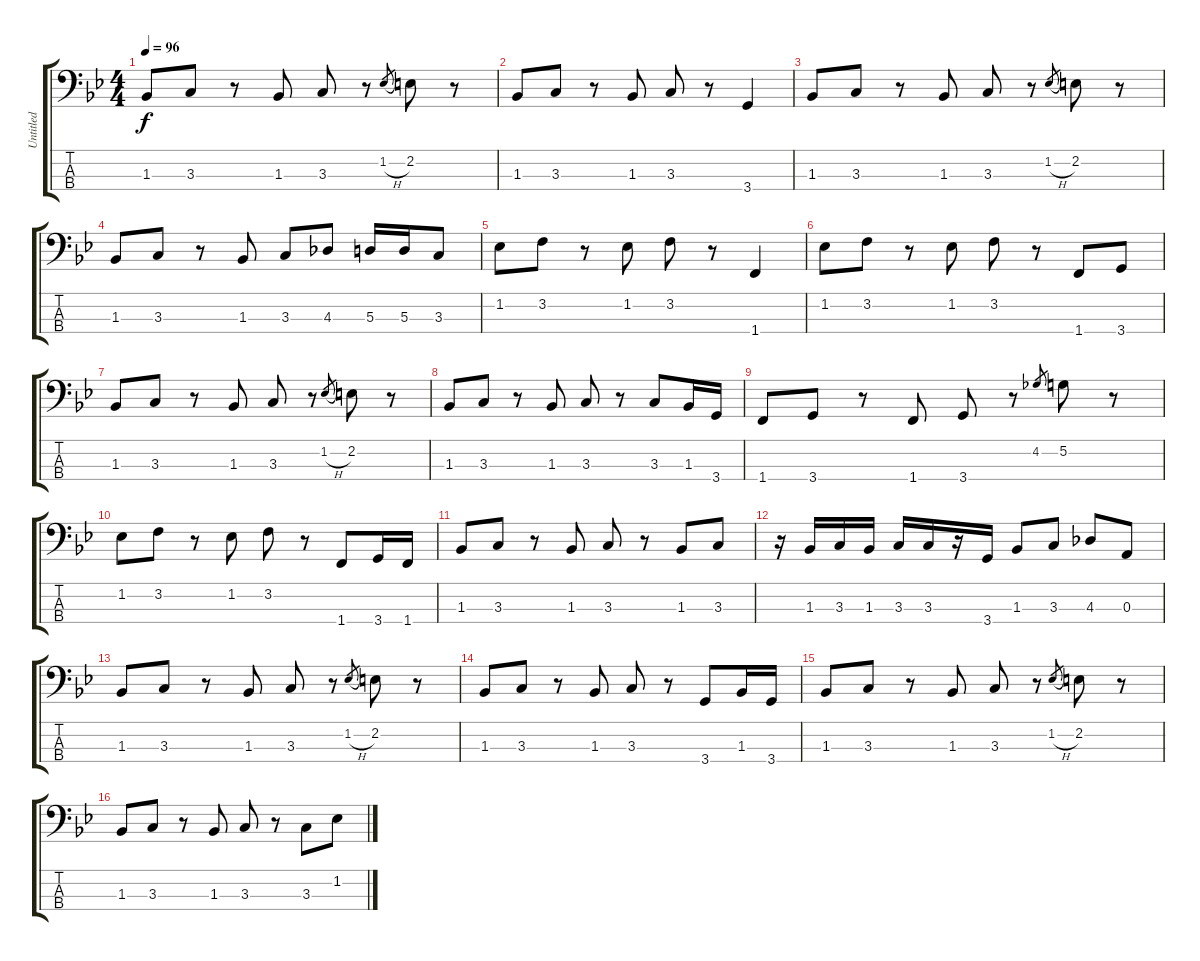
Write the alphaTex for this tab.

\track ("Untitled" "Untitled") {instrument electricbassfinger}
\staff {score tabs}
\tuning (G2 D2 A1 E1) {hide}
\ts (4 4)
\tempo 96
\clef f4
\ks bb
1.3.8{dy f} 3.3.8 r.8 1.3.8 3.3.8 r.8 1.2{h}.8{gr} 2.2.8 r.8 |
1.3.8 3.3.8 r.8 1.3.8 3.3.8 r.8 3.4.4 |
1.3.8 3.3.8 r.8 1.3.8 3.3.8 r.8 1.2{h}.8{gr} 2.2.8 r.8 |
1.3.8 3.3.8 r.8 1.3.8 3.3.8 4.3.8 5.3.16 5.3.16 3.3.8 |
1.2.8 3.2.8 r.8 1.2.8 3.2.8 r.8 1.4.4 |
1.2.8 3.2.8 r.8 1.2.8 3.2.8 r.8 1.4.8 3.4.8 |
1.3.8 3.3.8 r.8 1.3.8 3.3.8 r.8 1.2{h}.8{gr} 2.2.8 r.8 |
1.3.8 3.3.8 r.8 1.3.8 3.3.8 r.8 3.3.8 1.3.16 3.4.16 |
1.4.8 3.4.8 r.8 1.4.8 3.4.8 r.8 4.2.8{gr} 5.2.8 r.8 |
1.2.8 3.2.8 r.8 1.2.8 3.2.8 r.8 1.4.8 3.4.16 1.4.16 |
1.3.8 3.3.8 r.8 1.3.8 3.3.8 r.8 1.3.8 3.3.8 |
r.16 1.3.16 3.3.16 1.3.16 3.3.16 3.3.16 r.16 3.4.16 1.3.8 3.3.8 4.3.8 0.3.8 |
1.3.8 3.3.8 r.8 1.3.8 3.3.8 r.8 1.2{h}.8{gr} 2.2.8 r.8 |
1.3.8 3.3.8 r.8 1.3.8 3.3.8 r.8 3.4.8 1.3.16 3.4.16 |
1.3.8 3.3.8 r.8 1.3.8 3.3.8 r.8 1.2{h}.8{gr} 2.2.8 r.8 |
1.3.8 3.3.8 r.8 1.3.8 3.3.8 r.8 3.3.8 1.2.8
